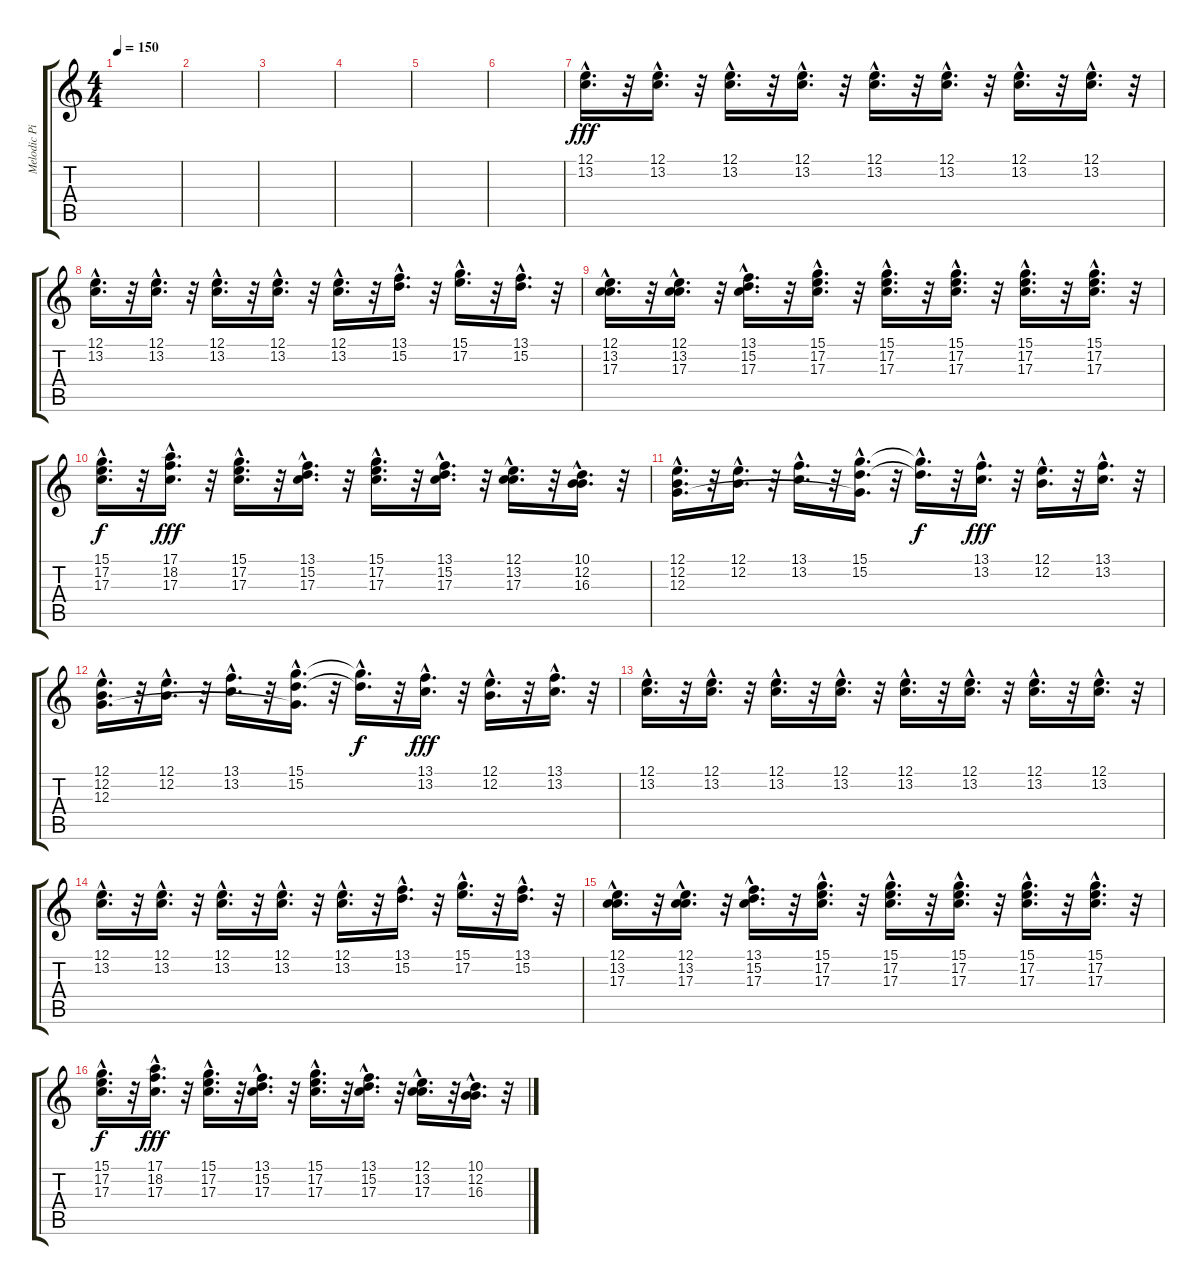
\track ("Melodic Piano" "Melodic Pi") {instrument brightacousticpiano}
\staff {score tabs}
\tuning (E4 B3 G3 D3 A2 E2) {hide}
\ts (4 4)
\tempo 150
\clef g2
\ks c
|
|
|
|
|
|
(12.1{hac} 13.2{hac}).16{d dy fff} r.32 (12.1{hac} 13.2{hac}).16{d} r.32 (12.1{hac} 13.2{hac}).16{d} r.32 (12.1{hac} 13.2{hac}).16{d} r.32 (12.1{hac} 13.2{hac}).16{d} r.32 (12.1{hac} 13.2{hac}).16{d} r.32 (12.1{hac} 13.2{hac}).16{d} r.32 (12.1{hac} 13.2{hac}).16{d} r.32 |
(12.1{hac} 13.2{hac}).16{d} r.32 (12.1{hac} 13.2{hac}).16{d} r.32 (12.1{hac} 13.2{hac}).16{d} r.32 (12.1{hac} 13.2{hac}).16{d} r.32 (12.1{hac} 13.2{hac}).16{d} r.32 (13.1{hac} 15.2{hac}).16{d} r.32 (15.1{hac} 17.2{hac}).16{d} r.32 (13.1{hac} 15.2{hac}).16{d} r.32 |
(12.1{hac} 13.2{hac} 17.3{hac}).16{d} r.32 (12.1{hac} 13.2{hac} 17.3{hac}).16{d} r.32 (13.1{hac} 15.2{hac} 17.3{hac}).16{d} r.32 (15.1{hac} 17.2{hac} 17.3{hac}).16{d} r.32 (15.1{hac} 17.2{hac} 17.3{hac}).16{d} r.32 (15.1{hac} 17.2{hac} 17.3{hac}).16{d} r.32 (15.1{hac} 17.2{hac} 17.3{hac}).16{d} r.32 (15.1{hac} 17.2{hac} 17.3{hac}).16{d} r.32 |
(15.1{hac} 17.2{hac} 17.3{hac}).16{d dy f} r.32 (17.1{hac} 18.2{hac} 17.3{hac}).16{d dy fff} r.32 (15.1{hac} 17.2{hac} 17.3{hac}).16{d} r.32 (13.1{hac} 15.2{hac} 17.3{hac}).16{d} r.32 (15.1{hac} 17.2{hac} 17.3{hac}).16{d} r.32 (13.1{hac} 15.2{hac} 17.3{hac}).16{d} r.32 (12.1{hac} 13.2{hac} 17.3{hac}).16{d} r.32 (10.1{hac} 12.2{hac} 16.3{hac}).16{d} r.32 |
(12.1{hac} 12.2{hac} 12.3{hac}).16{d} r.32 (12.1{hac} 12.2{hac}).16{d} r.32 (13.1{hac} 13.2{hac}).16{d} r.32 (15.1{hac} 15.2{hac} 12.3{hac t}).16{d} r.32 (15.1{hac t} 15.2{hac t}).16{d dy f} r.32 (13.1{hac} 13.2{hac}).16{d dy fff} r.32 (12.1{hac} 12.2{hac}).16{d} r.32 (13.1{hac} 13.2{hac}).16{d} r.32 |
(12.1{hac} 12.2{hac} 12.3{hac}).16{d} r.32 (12.1{hac} 12.2{hac}).16{d} r.32 (13.1{hac} 13.2{hac}).16{d} r.32 (15.1{hac} 15.2{hac} 12.3{hac t}).16{d} r.32 (15.1{hac t} 15.2{hac t}).16{d dy f} r.32 (13.1{hac} 13.2{hac}).16{d dy fff} r.32 (12.1{hac} 12.2{hac}).16{d} r.32 (13.1{hac} 13.2{hac}).16{d} r.32 |
(12.1{hac} 13.2{hac}).16{d} r.32 (12.1{hac} 13.2{hac}).16{d} r.32 (12.1{hac} 13.2{hac}).16{d} r.32 (12.1{hac} 13.2{hac}).16{d} r.32 (12.1{hac} 13.2{hac}).16{d} r.32 (12.1{hac} 13.2{hac}).16{d} r.32 (12.1{hac} 13.2{hac}).16{d} r.32 (12.1{hac} 13.2{hac}).16{d} r.32 |
(12.1{hac} 13.2{hac}).16{d} r.32 (12.1{hac} 13.2{hac}).16{d} r.32 (12.1{hac} 13.2{hac}).16{d} r.32 (12.1{hac} 13.2{hac}).16{d} r.32 (12.1{hac} 13.2{hac}).16{d} r.32 (13.1{hac} 15.2{hac}).16{d} r.32 (15.1{hac} 17.2{hac}).16{d} r.32 (13.1{hac} 15.2{hac}).16{d} r.32 |
(12.1{hac} 13.2{hac} 17.3{hac}).16{d} r.32 (12.1{hac} 13.2{hac} 17.3{hac}).16{d} r.32 (13.1{hac} 15.2{hac} 17.3{hac}).16{d} r.32 (15.1{hac} 17.2{hac} 17.3{hac}).16{d} r.32 (15.1{hac} 17.2{hac} 17.3{hac}).16{d} r.32 (15.1{hac} 17.2{hac} 17.3{hac}).16{d} r.32 (15.1{hac} 17.2{hac} 17.3{hac}).16{d} r.32 (15.1{hac} 17.2{hac} 17.3{hac}).16{d} r.32 |
(15.1{hac} 17.2{hac} 17.3{hac}).16{d dy f} r.32 (17.1{hac} 18.2{hac} 17.3{hac}).16{d dy fff} r.32 (15.1{hac} 17.2{hac} 17.3{hac}).16{d} r.32 (13.1{hac} 15.2{hac} 17.3{hac}).16{d} r.32 (15.1{hac} 17.2{hac} 17.3{hac}).16{d} r.32 (13.1{hac} 15.2{hac} 17.3{hac}).16{d} r.32 (12.1{hac} 13.2{hac} 17.3{hac}).16{d} r.32 (10.1{hac} 12.2{hac} 16.3{hac}).16{d} r.32
